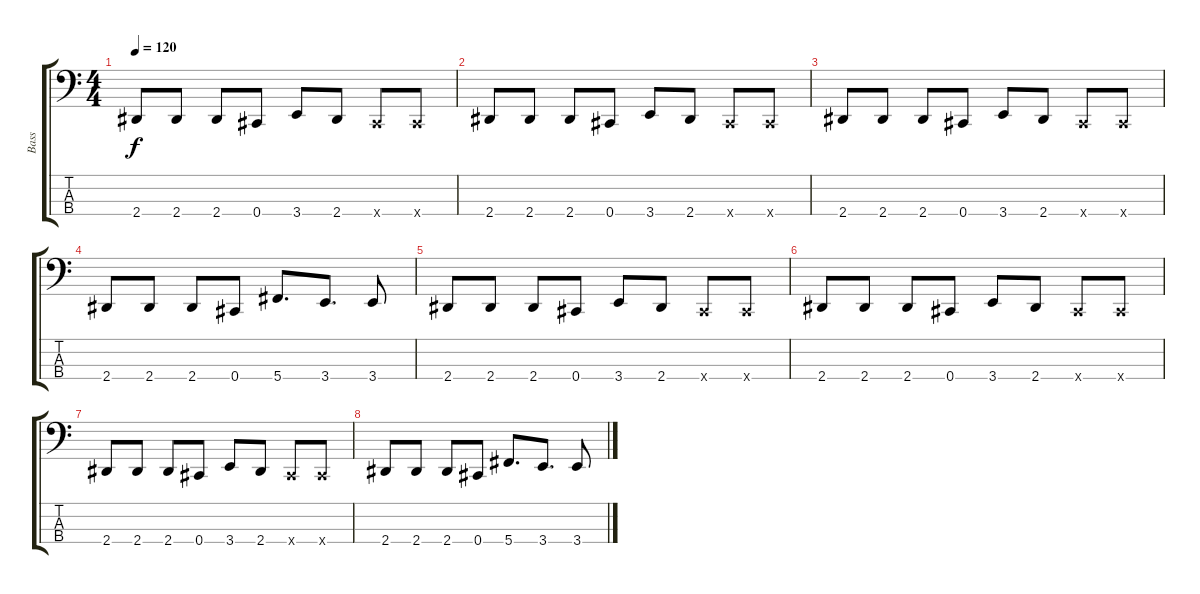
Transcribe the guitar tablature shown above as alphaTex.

\track ("Bass" "Bass") {instrument electricbassfinger}
\staff {score tabs}
\tuning (Gb2 Db2 Ab1 Db1) {hide}
\ts (4 4)
\tempo 120
\clef f4
\ks c
2.4.8{dy f} 2.4.8 2.4.8 0.4.8 3.4.8 2.4.8 0.4{x}.8 0.4{x}.8 |
2.4.8 2.4.8 2.4.8 0.4.8 3.4.8 2.4.8 0.4{x}.8 0.4{x}.8 |
2.4.8 2.4.8 2.4.8 0.4.8 3.4.8 2.4.8 0.4{x}.8 0.4{x}.8 |
2.4.8 2.4.8 2.4.8 0.4.8 5.4.8{d} 3.4.8{d} 3.4.8 |
2.4.8 2.4.8 2.4.8 0.4.8 3.4.8 2.4.8 0.4{x}.8 0.4{x}.8 |
2.4.8 2.4.8 2.4.8 0.4.8 3.4.8 2.4.8 0.4{x}.8 0.4{x}.8 |
2.4.8 2.4.8 2.4.8 0.4.8 3.4.8 2.4.8 0.4{x}.8 0.4{x}.8 |
2.4.8 2.4.8 2.4.8 0.4.8 5.4.8{d} 3.4.8{d} 3.4.8
